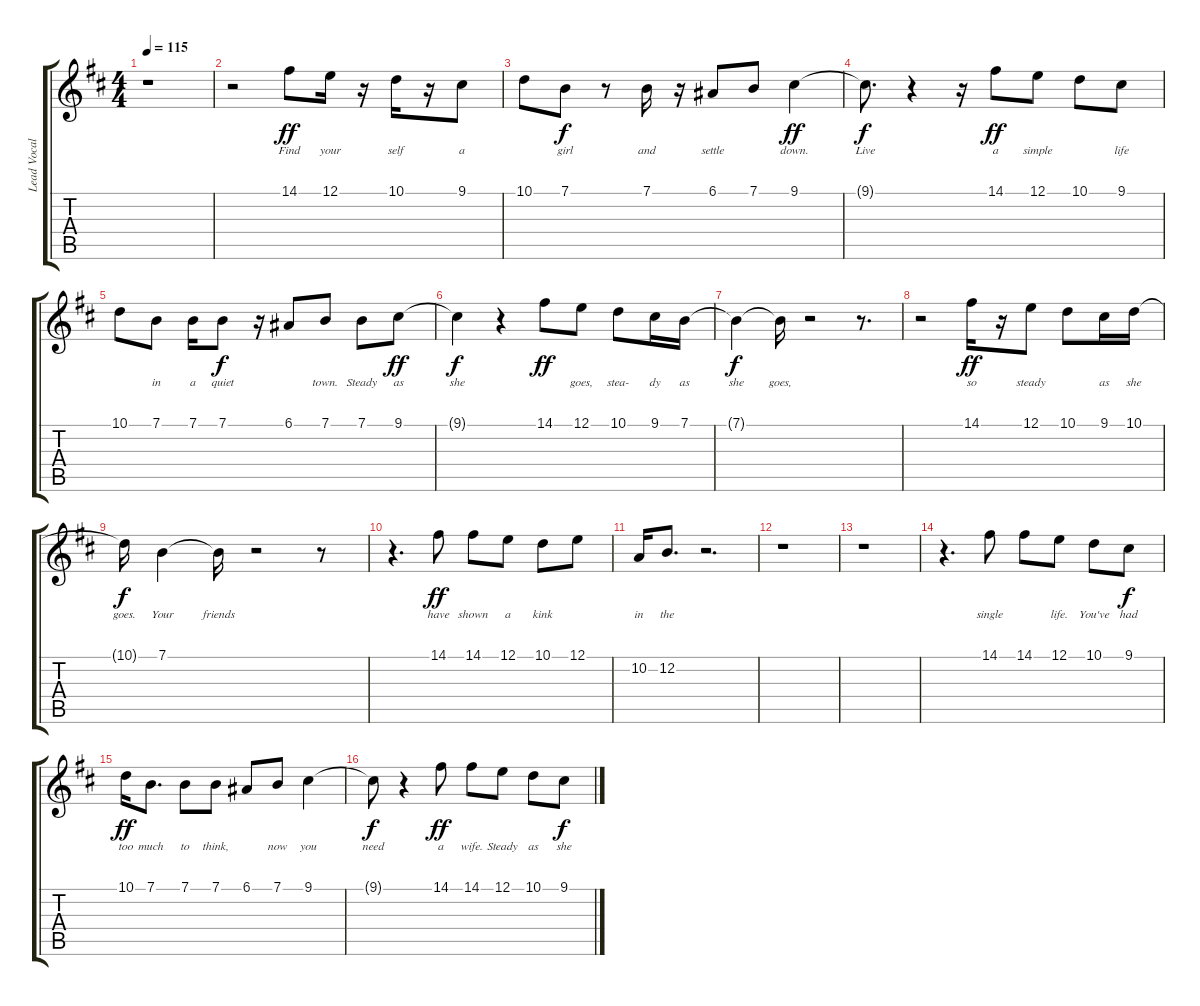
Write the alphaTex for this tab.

\track ("Lead Vocal" "Lead Vocal") {instrument englishhorn}
\staff {score tabs}
\tuning (E4 B3 G3 D3 A2 E2) {hide}
\ts (4 4)
\tempo 115
\clef g2
\ks d
r.1{dy ff} |
r.2 14.1.8{lyrics (0 "Find") lyrics (1 "") lyrics (2 "") lyrics (3 "") lyrics (4 "")} 12.1.16{lyrics (0 "your") lyrics (1 "") lyrics (2 "") lyrics (3 "") lyrics (4 "")} r.16 10.1.16{lyrics (0 "self") lyrics (1 "") lyrics (2 "") lyrics (3 "") lyrics (4 "")} r.16 9.1.8{lyrics (0 "a") lyrics (1 "") lyrics (2 "") lyrics (3 "") lyrics (4 "")} |
10.1.8{lyrics (0 "") lyrics (1 "") lyrics (2 "") lyrics (3 "") lyrics (4 "")} 7.1.8{lyrics (0 "girl") lyrics (1 "") lyrics (2 "") lyrics (3 "") lyrics (4 "") dy f} r.8 7.1.16{lyrics (0 "and") lyrics (1 "") lyrics (2 "") lyrics (3 "") lyrics (4 "")} r.16 6.1.8{lyrics (0 "settle") lyrics (1 "") lyrics (2 "") lyrics (3 "") lyrics (4 "")} 7.1.8{lyrics (0 "") lyrics (1 "") lyrics (2 "") lyrics (3 "") lyrics (4 "")} 9.1.4{lyrics (0 "down.") lyrics (1 "") lyrics (2 "") lyrics (3 "") lyrics (4 "") dy ff} |
9.1{t}.8{d lyrics (0 "Live") lyrics (1 "") lyrics (2 "") lyrics (3 "") lyrics (4 "") dy f} r.4 r.16 14.1.8{lyrics (0 "a") lyrics (1 "") lyrics (2 "") lyrics (3 "") lyrics (4 "") dy ff} 12.1.8{lyrics (0 "simple") lyrics (1 "") lyrics (2 "") lyrics (3 "") lyrics (4 "")} 10.1.8{lyrics (0 "") lyrics (1 "") lyrics (2 "") lyrics (3 "") lyrics (4 "")} 9.1.8{lyrics (0 "life") lyrics (1 "") lyrics (2 "") lyrics (3 "") lyrics (4 "")} |
10.1.8{lyrics (0 "") lyrics (1 "") lyrics (2 "") lyrics (3 "") lyrics (4 "")} 7.1.8{lyrics (0 "in") lyrics (1 "") lyrics (2 "") lyrics (3 "") lyrics (4 "")} 7.1.16{lyrics (0 "a") lyrics (1 "") lyrics (2 "") lyrics (3 "") lyrics (4 "")} 7.1.8{lyrics (0 "quiet") lyrics (1 "") lyrics (2 "") lyrics (3 "") lyrics (4 "") dy f} r.16 6.1.8{lyrics (0 "") lyrics (1 "") lyrics (2 "") lyrics (3 "") lyrics (4 "")} 7.1.8{lyrics (0 "town.") lyrics (1 "") lyrics (2 "") lyrics (3 "") lyrics (4 "")} 7.1.8{lyrics (0 "Steady") lyrics (1 "") lyrics (2 "") lyrics (3 "") lyrics (4 "")} 9.1.8{lyrics (0 "as") lyrics (1 "") lyrics (2 "") lyrics (3 "") lyrics (4 "") dy ff} |
9.1{t}.4{lyrics (0 "she") lyrics (1 "") lyrics (2 "") lyrics (3 "") lyrics (4 "") dy f} r.4 14.1.8{lyrics (0 "") lyrics (1 "") lyrics (2 "") lyrics (3 "") lyrics (4 "") dy ff} 12.1.8{lyrics (0 "goes,") lyrics (1 "") lyrics (2 "") lyrics (3 "") lyrics (4 "")} 10.1.8{lyrics (0 "stea-") lyrics (1 "") lyrics (2 "") lyrics (3 "") lyrics (4 "")} 9.1.16{lyrics (0 "dy") lyrics (1 "") lyrics (2 "") lyrics (3 "") lyrics (4 "")} 7.1.16{lyrics (0 "as") lyrics (1 "") lyrics (2 "") lyrics (3 "") lyrics (4 "")} |
7.1{t}.4{lyrics (0 "she") lyrics (1 "") lyrics (2 "") lyrics (3 "") lyrics (4 "") dy f} 7.1{t}.16{lyrics (0 "goes,") lyrics (1 "") lyrics (2 "") lyrics (3 "") lyrics (4 "")} r.2 r.8{d} |
r.2 14.1.16{lyrics (0 "so") lyrics (1 "") lyrics (2 "") lyrics (3 "") lyrics (4 "") dy ff} r.16 12.1.8{lyrics (0 "steady") lyrics (1 "") lyrics (2 "") lyrics (3 "") lyrics (4 "")} 10.1.8{lyrics (0 "") lyrics (1 "") lyrics (2 "") lyrics (3 "") lyrics (4 "")} 9.1.16{lyrics (0 "as") lyrics (1 "") lyrics (2 "") lyrics (3 "") lyrics (4 "")} 10.1.16{lyrics (0 "she") lyrics (1 "") lyrics (2 "") lyrics (3 "") lyrics (4 "")} |
10.1{t}.16{lyrics (0 "goes.") lyrics (1 "") lyrics (2 "") lyrics (3 "") lyrics (4 "") dy f} 7.1.4{lyrics (0 "Your") lyrics (1 "") lyrics (2 "") lyrics (3 "") lyrics (4 "")} 7.1{t}.16{lyrics (0 "friends") lyrics (1 "") lyrics (2 "") lyrics (3 "") lyrics (4 "")} r.2 r.8 |
r.4{d} 14.1.8{lyrics (0 "have") lyrics (1 "") lyrics (2 "") lyrics (3 "") lyrics (4 "") dy ff} 14.1.8{lyrics (0 "shown") lyrics (1 "") lyrics (2 "") lyrics (3 "") lyrics (4 "")} 12.1.8{lyrics (0 "a") lyrics (1 "") lyrics (2 "") lyrics (3 "") lyrics (4 "")} 10.1.8{lyrics (0 "kink") lyrics (1 "") lyrics (2 "") lyrics (3 "") lyrics (4 "")} 12.1.8{lyrics (0 "") lyrics (1 "") lyrics (2 "") lyrics (3 "") lyrics (4 "")} |
10.2.16{lyrics (0 "in") lyrics (1 "") lyrics (2 "") lyrics (3 "") lyrics (4 "")} 12.2.8{d lyrics (0 "the") lyrics (1 "") lyrics (2 "") lyrics (3 "") lyrics (4 "")} r.2{d} |
r.1 |
r.1 |
r.4{d} 14.1.8{lyrics (0 "single") lyrics (1 "") lyrics (2 "") lyrics (3 "") lyrics (4 "")} 14.1.8{lyrics (0 "") lyrics (1 "") lyrics (2 "") lyrics (3 "") lyrics (4 "")} 12.1.8{lyrics (0 "life.") lyrics (1 "") lyrics (2 "") lyrics (3 "") lyrics (4 "")} 10.1.8{lyrics (0 "You've") lyrics (1 "") lyrics (2 "") lyrics (3 "") lyrics (4 "")} 9.1.8{lyrics (0 "had") lyrics (1 "") lyrics (2 "") lyrics (3 "") lyrics (4 "") dy f} |
10.1.16{lyrics (0 "too") lyrics (1 "") lyrics (2 "") lyrics (3 "") lyrics (4 "") dy ff} 7.1.8{d lyrics (0 "much") lyrics (1 "") lyrics (2 "") lyrics (3 "") lyrics (4 "")} 7.1.8{lyrics (0 "to") lyrics (1 "") lyrics (2 "") lyrics (3 "") lyrics (4 "")} 7.1.8{lyrics (0 "think,") lyrics (1 "") lyrics (2 "") lyrics (3 "") lyrics (4 "")} 6.1.8{lyrics (0 "") lyrics (1 "") lyrics (2 "") lyrics (3 "") lyrics (4 "")} 7.1.8{lyrics (0 "now") lyrics (1 "") lyrics (2 "") lyrics (3 "") lyrics (4 "")} 9.1.4{lyrics (0 "you") lyrics (1 "") lyrics (2 "") lyrics (3 "") lyrics (4 "")} |
9.1{t}.8{lyrics (0 "need") lyrics (1 "") lyrics (2 "") lyrics (3 "") lyrics (4 "") dy f} r.4 14.1.8{lyrics (0 "a") lyrics (1 "") lyrics (2 "") lyrics (3 "") lyrics (4 "") dy ff} 14.1.8{lyrics (0 "wife.") lyrics (1 "") lyrics (2 "") lyrics (3 "") lyrics (4 "")} 12.1.8{lyrics (0 "Steady") lyrics (1 "") lyrics (2 "") lyrics (3 "") lyrics (4 "")} 10.1.8{lyrics (0 "as") lyrics (1 "") lyrics (2 "") lyrics (3 "") lyrics (4 "")} 9.1.8{lyrics (0 "she") lyrics (1 "") lyrics (2 "") lyrics (3 "") lyrics (4 "") dy f}
